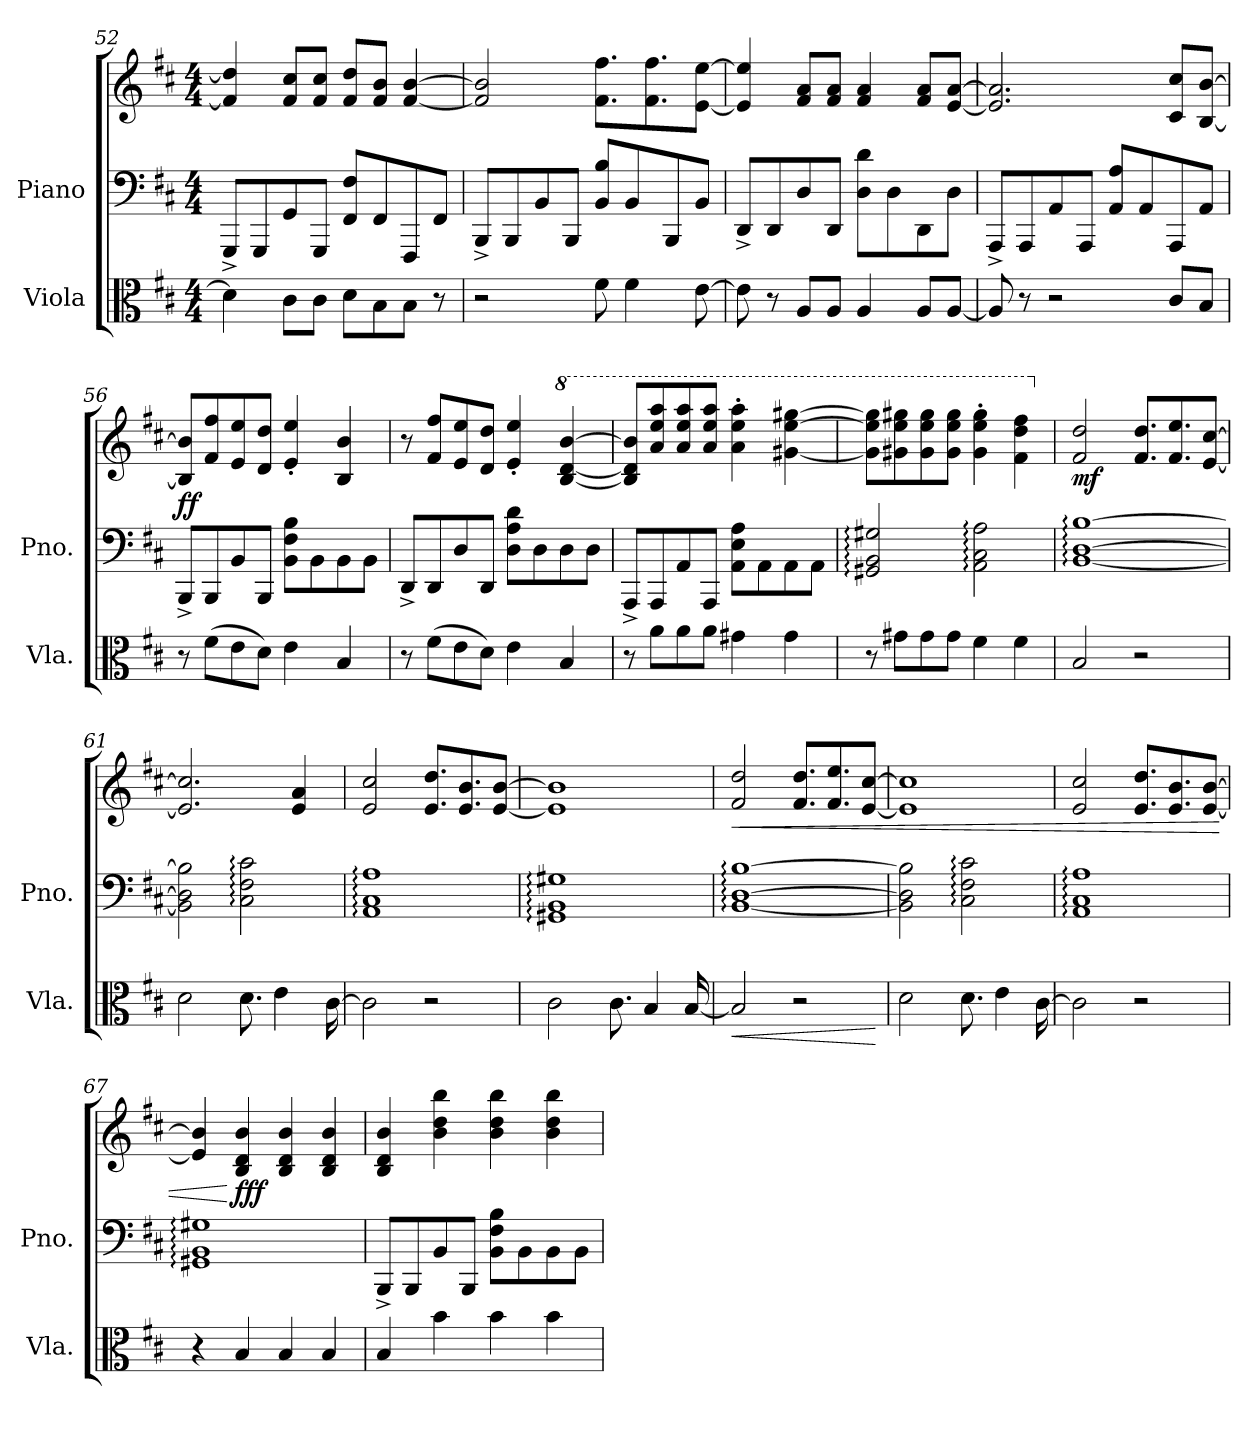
**kern	**dynam	**kern	**kern	**dynam
*part2	*part2	*part1	*part1	*part1
*staff3	*staff3	*staff2	*staff1	*staff1/2
*I"Viola	*	*I"Piano	*	*
*I'Vla.	*	*I'Pno.	*	*
!!LO:LB:g=z
*clefC3	*	*clefF4	*clefG2	*
*k[f#c#]	*	*k[f#c#]	*k[f#c#]	*
*M4/4	*	*M4/4	*M4/4	*
=52	=52	=52	=52	=52
4d\]	.	8GGG^/L	4f#/] 4dd/]	.
.	.	8GGG/	.	.
8c#\L	.	8GG/	8f#/ 8cc#/L	.
8c#\J	.	8GGG/J	8f#/ 8cc#/J	.
8d\L	.	8FF#/ 8F#/L	8f#/ 8dd/L	.
8B\	.	8FF#/	8f#/ 8b/J	.
8B\J	.	8FFF#/	[4f#/ [4b/	.
8r	.	8FF#/J	.	.
=53	=53	=53	=53	=53
2r	.	8BBB^/L	2f#/] 2b/]	.
.	.	8BBB/	.	.
.	.	8BB/	.	.
.	.	8BBB/J	.	.
8f#\	.	8BB/ 8B/L	8.f#\ 8.ff#\L	.
4f#\	.	8BB/	.	.
.	.	.	8.f#\ 8.ff#\	.
.	.	8BBB/	.	.
[8e\	.	8BB/J	[8e\ [8ee\J	.
=54	=54	=54	=54	=54
8e\]	.	8DD^/L	4e/] 4ee/]	.
8r	.	8DD/	.	.
8A/L	.	8D/	8f#/ 8a/L	.
8A/J	.	8DD/J	8f#/ 8a/J	.
4A/	.	8D\ 8d\L	4f#/ 4a/	.
.	.	8D\	.	.
8A/L	.	8DD\	8f#/ 8a/L	.
[8A/J	.	8D\J	[8e/ [8a/J	.
=55	=55	=55	=55	=55
8A/]	.	8AAA^/L	2.e/] 2.a/]	.
8r	.	8AAA/	.	.
2r	.	8AA/	.	.
.	.	8AAA/J	.	.
.	.	8AA/ 8A/L	.	.
.	.	8AA/	.	.
8c#/L	.	8AAA/	8c#/ 8cc#/L	.
8B/J	.	8AA/J	[8B/ [8b/J	.
!!LO:LB:g=z
=56	=56	=56	=56	=56
!	!	!	!	!LO:DY:b
8r	.	8BBB^/L	8B/] 8b/]L	ff
(>8f#\L	.	8BBB/	8f#/ 8ff#/	.
8e\	.	8BB/	8e/ 8ee/	.
8d\J)	.	8BBB/J	8d/ 8dd/J	.
4e\	.	8BB\ 8F#\ 8B\L	4e/' 4ee/'	.
.	.	8BB\	.	.
4B/	.	8BB\	4B/ 4b/	.
.	.	8BB\J	.	.
=57	=57	=57	=57	=57
8r	.	8DD^/L	8r	.
(>8f#\L	.	8DD/	8f#/ 8ff#/L	.
8e\	.	8D/	8e/ 8ee/	.
8d\J)	.	8DD/J	8d/ 8dd/J	.
4e\	.	8D\ 8A\ 8d\L	4e/' 4ee/'	.
.	.	8D\	.	.
*	*	*	*8va	*
4B/	.	8D\	[4b/ [4dd/ [4bb/	.
.	.	8D\J	.	.
=58	=58	=58	=58	=58
8r	.	8AAA^/L	8b/] 8dd/] 8bb/]L	.
8a\L	.	8AAA/	8aa/ 8eee/ 8aaa/	.
8a\	.	8AA/	8aa/ 8eee/ 8aaa/	.
8a\J	.	8AAA/J	8aa/ 8eee/ 8aaa/J	.
4g#X\	.	8AA\ 8E\ 8A\L	4aa\' 4eee\' 4aaa\'	.
.	.	8AA\	.	.
4g#\	.	8AA\	[4gg#X\ [4eee\ [4ggg#X\	.
.	.	8AA\J	.	.
=59	=59	=59	=59	=59
8r	.	2GG#X/: 2BB/: 2G#X/:	8gg#\] 8eee\] 8ggg#\]L	.
8g#X\L	.	.	8gg#X\ 8eee\ 8ggg#X\	.
8g#\	.	.	8gg#\ 8eee\ 8ggg#\	.
8g#\J	.	.	8gg#\ 8eee\ 8ggg#\J	.
4f#\	.	2AA\: 2C#\: 2A\:	4gg#\' 4eee\' 4ggg#\'	.
4f#\	.	.	4ff#\ 4ddd\ 4fff#\	.
=60	=60	=60	=60	=60
*	*	*	*X8va	*
!	!	!	!	!LO:DY:b
2B/	.	[1BB: [1D: [1B:	2f#/ 2dd/	mf
2r	.	.	8.f#/ 8.dd/L	.
.	.	.	8.f#/ 8.ee/	.
.	.	.	[8e/ [8cc#/J	.
!!LO:LB:g=z
=61	=61	=61	=61	=61
2d\	.	2BB\] 2D\] 2B\]	2.e/] 2.cc#/]	.
8.d\	.	2C#\: 2F#\: 2c#\:	.	.
4e\	.	.	.	.
.	.	.	4e/ 4a/	.
[16c#\	.	.	.	.
=62	=62	=62	=62	=62
2c#\]	.	1AA: 1C#: 1A:	2e/ 2cc#/	.
2r	.	.	8.e/ 8.dd/L	.
.	.	.	8.e/ 8.b/	.
.	.	.	[8e/ [8b/J	.
=63	=63	=63	=63	=63
2c#\	.	1GG#X: 1BB: 1G#X:	1e] 1b]	.
8.c#\	.	.	.	.
4B/	.	.	.	.
[16B/	.	.	.	.
=64	=64	=64	=64	=64
!	!LO:HP:b	!	!	!LO:HP:b
2B/]	<	[1BB: [1D: [1B:	2f#/ 2dd/	<
2r	.	.	8.f#/ 8.dd/L	.
.	.	.	8.f#/ 8.ee/	.
.	.	.	[8e/ [8cc#/J	.
.	[	.	.	.
=65	=65	=65	=65	=65
2d\	.	2BB\] 2D\] 2B\]	1e] 1cc#]	.
8.d\	.	2C#\: 2F#\: 2c#\:	.	.
4e\	.	.	.	.
[16c#\	.	.	.	.
=66	=66	=66	=66	=66
2c#\]	.	1AA: 1C#: 1A:	2e/ 2cc#/	.
2r	.	.	8.e/ 8.dd/L	.
.	.	.	8.e/ 8.b/	.
.	.	.	[8e/ [8b/J	.
!!LO:PB:g=z
=67	=67	=67	=67	=67
4r	.	1GG#X: 1BB: 1G#X:	4e/] 4b/]	.
!	!	!	!	!LO:DY:n=1:b
4B/	.	.	4B/ 4d/ 4b/	[ fff
4B/	.	.	4B/ 4d/ 4b/	.
4B/	.	.	4B/ 4d/ 4b/	.
=68	=68	=68	=68	=68
4B/	.	8BBB^/L	4B/ 4d/ 4b/	.
.	.	8BBB/	.	.
4b\	.	8BB/	4b\ 4dd\ 4bb\	.
.	.	8BBB/J	.	.
4b\	.	8BB\ 8F#\ 8B\L	4b\ 4dd\ 4bb\	.
.	.	8BB\	.	.
4b\	.	8BB\	4b\ 4dd\ 4bb\	.
.	.	8BB\J	.	.
=	=	=	=	=
*-	*-	*-	*-	*-
